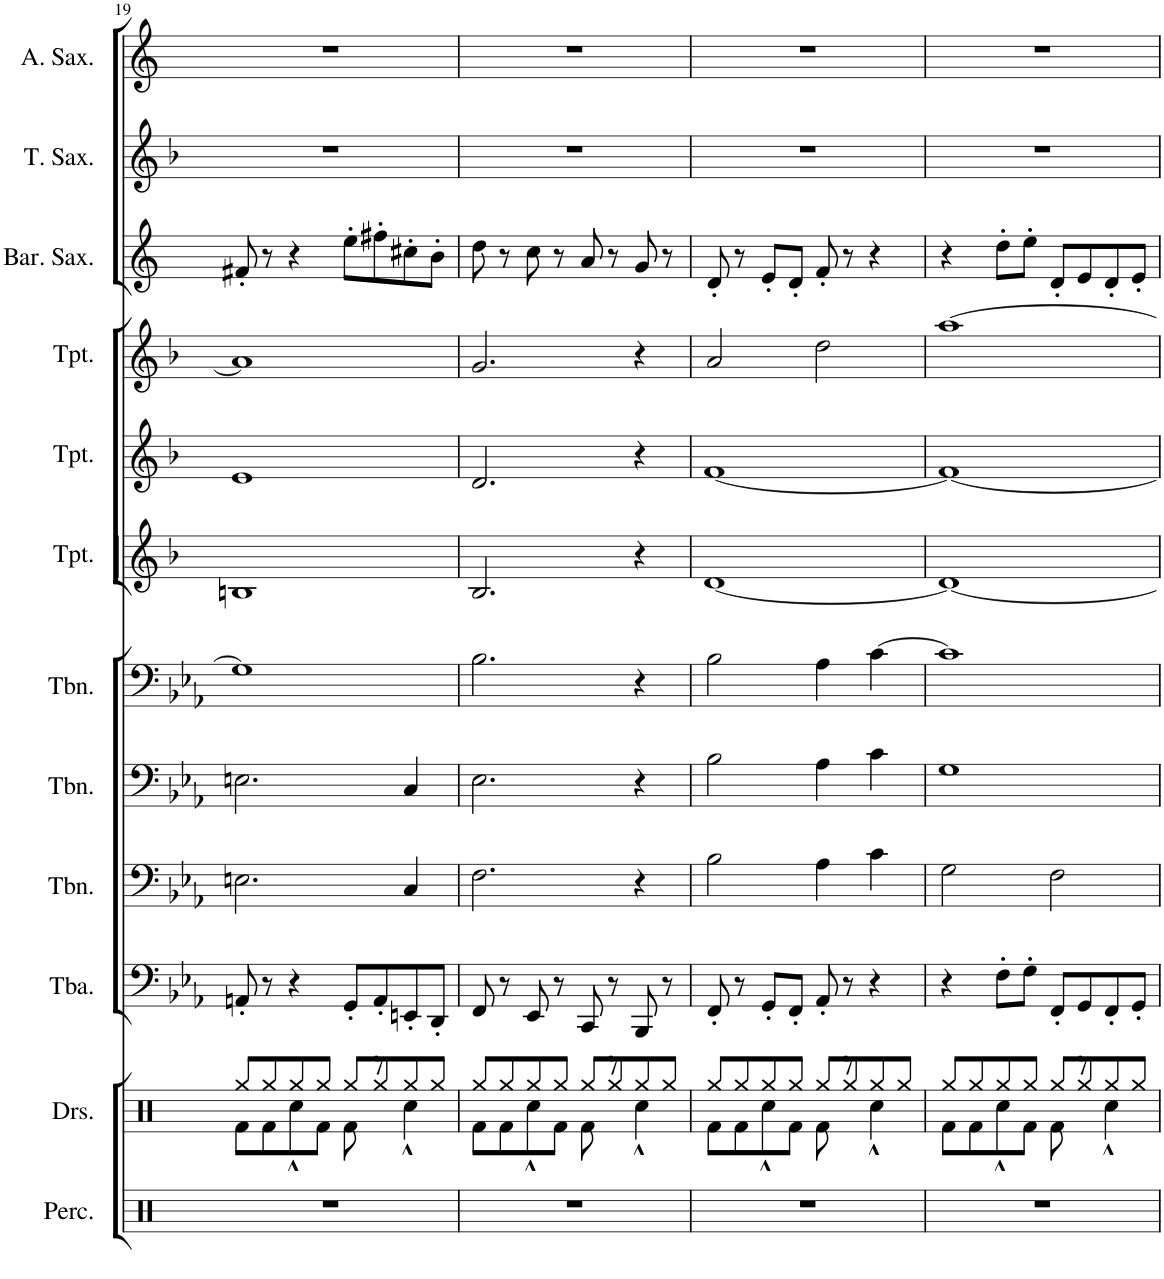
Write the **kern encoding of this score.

**kern	**kern	**kern	**kern	**kern	**kern	**kern	**kern	**kern	**kern	**kern	**kern
*part12	*part11	*part10	*part9	*part8	*part7	*part6	*part5	*part4	*part3	*part2	*part1
*staff12	*staff11	*staff10	*staff9	*staff8	*staff7	*staff6	*staff5	*staff4	*staff3	*staff2	*staff1
*I"Percussion	*I"Drumset	*I"Tuba	*I"Trombone	*I"Trombone	*I"Trombone	*I"Trumpet	*I"Trumpet	*I"Trumpet	*I"Baritone Saxophone	*I"Tenor Saxophone	*I"Alto Saxophone
*I'Perc.	*I'Drs.	*I'Tba.	*I'Tbn.	*I'Tbn.	*I'Tbn.	*I'Tpt.	*I'Tpt.	*I'Tpt.	*I'Bar. Sax.	*I'T. Sax.	*I'A. Sax.
!!LO:PB:g=z
*clefX	*clefX	*clefF4	*clefF4	*clefF4	*clefF4	*clefG2	*clefG2	*clefG2	*clefG2	*clefG2	*clefG2
*	*	*	*	*	*	*Trd1c2	*Trd1c2	*Trd1c2	*Trd12c21	*Trd8c14	*Trd5c9
*k[]	*k[]	*k[b-e-a-]	*k[b-e-a-]	*k[b-e-a-]	*k[b-e-a-]	*k[b-]	*k[b-]	*k[b-]	*k[]	*k[b-]	*k[]
*M4/4	*M4/4	*M4/4	*M4/4	*M4/4	*M4/4	*M4/4	*M4/4	*M4/4	*M4/4	*M4/4	*M4/4
=19	=19	=19	=19	=19	=19	=19	=19	=19	=19	=19	=19
*	*^	*	*	*	*	*	*	*	*	*	*
1r	8Rf\L	8Rgg/L	8AAn'/	2.En\	2.En\	1G]	1Bn	1e	1a]	8f#X'/	1r	1r
.	8Rf\	8Rgg/	8r	.	.	.	.	.	.	8r	.	.
.	8Rcc^^\	8Rgg/	4r	.	.	.	.	.	.	4r	.	.
.	8Rf\J	8Rgg/J	.	.	.	.	.	.	.	.	.	.
.	8Rf\	8Rgg/L	8GG'/L	.	.	.	.	.	.	8ee'\L	.	.
.	8r	8Rgg/	8AA'/	.	.	.	.	.	.	8ff#X'\	.	.
.	4Rcc^^\	8Rgg/	8EEn'/	4C/	4C/	.	.	.	.	8cc#X'\	.	.
.	.	8Rgg/J	8DD'/J	.	.	.	.	.	.	8b'\J	.	.
=20	=20	=20	=20	=20	=20	=20	=20	=20	=20	=20	=20	=20
1r	8Rf\L	8Rgg/L	8FF/	2.F\	2.E-\	2.B-\	2.B-/	2.d/	2.g/	8dd\	1r	1r
.	8Rf\	8Rgg/	8r	.	.	.	.	.	.	8r	.	.
.	8Rcc^^\	8Rgg/	8EE-/	.	.	.	.	.	.	8cc\	.	.
.	8Rf\J	8Rgg/J	8r	.	.	.	.	.	.	8r	.	.
.	8Rf\	8Rgg/L	8CC/	.	.	.	.	.	.	8a/	.	.
.	8r	8Rgg/	8r	.	.	.	.	.	.	8r	.	.
.	4Rcc^^\	8Rgg/	8BBB-/	4r	4r	4r	4r	4r	4r	8g/	.	.
.	.	8Rgg/J	8r	.	.	.	.	.	.	8r	.	.
=21	=21	=21	=21	=21	=21	=21	=21	=21	=21	=21	=21	=21
1r	8Rf\L	8Rgg/L	8FF'/	2B-\	2B-\	2B-\	[1d	[1f	2a/	8d'/	1r	1r
.	8Rf\	8Rgg/	8r	.	.	.	.	.	.	8r	.	.
.	8Rcc^^\	8Rgg/	8GG'/L	.	.	.	.	.	.	8e'/L	.	.
.	8Rf\J	8Rgg/J	8FF'/J	.	.	.	.	.	.	8d'/J	.	.
.	8Rf\	8Rgg/L	8AA-'/	4A-\	4A-\	4A-\	.	.	2dd\	8f'/	.	.
.	8r	8Rgg/	8r	.	.	.	.	.	.	8r	.	.
.	4Rcc^^\	8Rgg/	4r	4c\	4c\	[4c\	.	.	.	4r	.	.
.	.	8Rgg/J	.	.	.	.	.	.	.	.	.	.
=22	=22	=22	=22	=22	=22	=22	=22	=22	=22	=22	=22	=22
1r	8Rf\L	8Rgg/L	4r	2G\	1G	1c]	1d_	1f_	[1aa	4r	1r	1r
.	8Rf\	8Rgg/	.	.	.	.	.	.	.	.	.	.
.	8Rcc^^\	8Rgg/	8F'\L	.	.	.	.	.	.	8dd'\L	.	.
.	8Rf\J	8Rgg/J	8G'\J	.	.	.	.	.	.	8ee'\J	.	.
.	8Rf\	8Rgg/L	8FF'/L	2F\	.	.	.	.	.	8d'/L	.	.
.	8r	8Rgg/	8GG/	.	.	.	.	.	.	8e/	.	.
.	4Rcc^^\	8Rgg/	8FF'/	.	.	.	.	.	.	8d'/	.	.
.	.	8Rgg/J	8GG'/J	.	.	.	.	.	.	8e'/J	.	.
*	*v	*v	*	*	*	*	*	*	*	*	*	*
=	=	=	=	=	=	=	=	=	=	=	=
*-	*-	*-	*-	*-	*-	*-	*-	*-	*-	*-	*-
